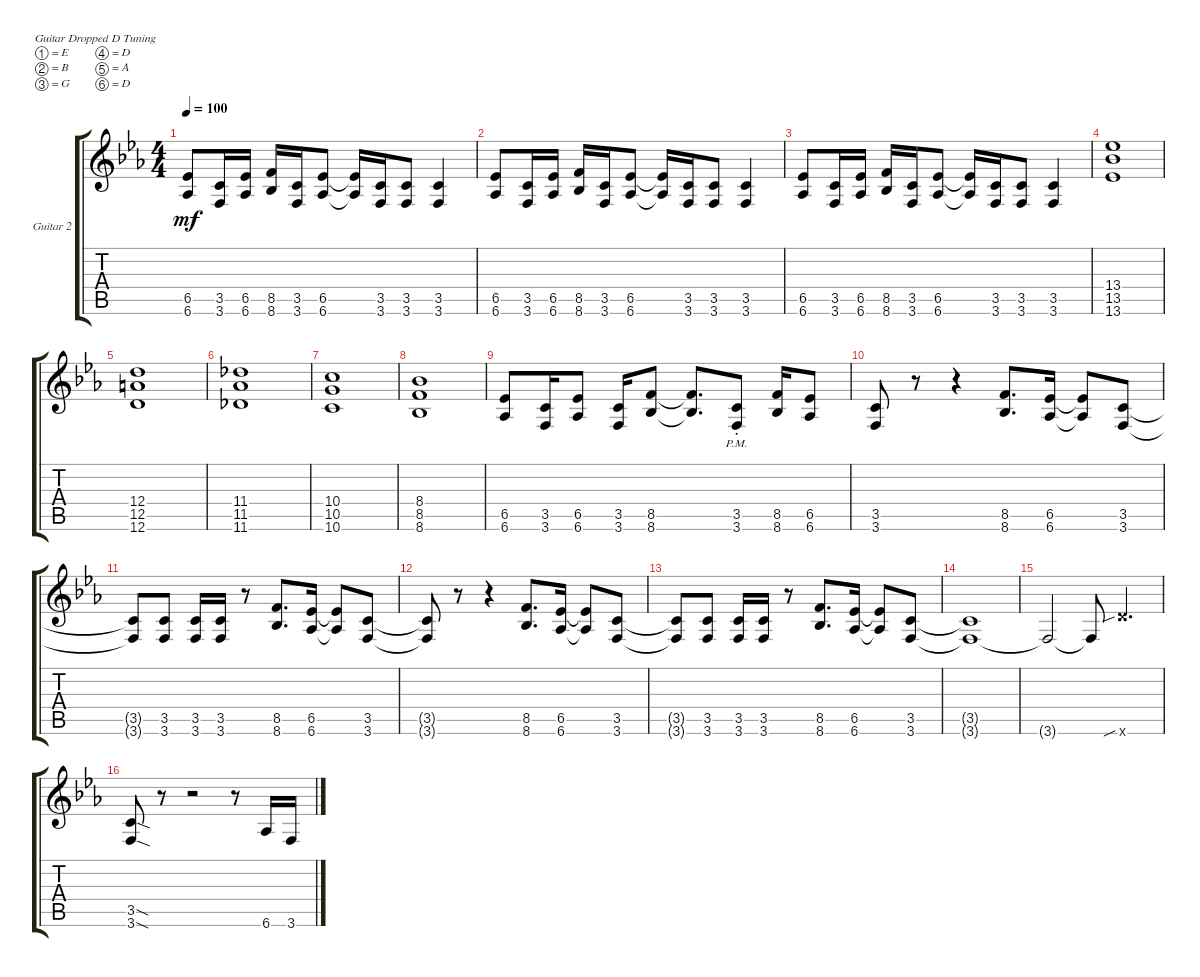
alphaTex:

\bracketExtendMode groupsimilarinstruments
\firstSystemTrackNameOrientation horizontal
\otherSystemsTrackNameOrientation horizontal
\track ("Guitar 2" "Guitar 2") {instrument distortionguitar}
\staff {score tabs}
\tuning (E4 B3 G3 D3 A2 D2)
\ts (4 4)
\tempo 100
\clef g2
\ks eb
(6.5 6.6).8{dy mf} (3.5 3.6).16 (6.5 6.6).16 (8.5 8.6).16 (3.5 3.6).16 (6.5 6.6).8 (6.5{t} 6.6{t}).16 (3.5 3.6).16 (3.5 3.6).8 (3.5 3.6).4 |
(6.5 6.6).8 (3.5 3.6).16 (6.5 6.6).16 (8.5 8.6).16 (3.5 3.6).16 (6.5 6.6).8 (6.5{t} 6.6{t}).16 (3.5 3.6).16 (3.5 3.6).8 (3.5 3.6).4 |
(6.5 6.6).8 (3.5 3.6).16 (6.5 6.6).16 (8.5 8.6).16 (3.5 3.6).16 (6.5 6.6).8 (6.5{t} 6.6{t}).16 (3.5 3.6).16 (3.5 3.6).8 (3.5 3.6).4 |
(13.4 13.5 13.6).1 |
(12.4 12.5 12.6).1 |
(11.4 11.5 11.6).1 |
(10.4 10.5 10.6).1 |
(8.4 8.5 8.6).1 |
(6.5 6.6).8 (3.5 3.6).16 (6.5 6.6).8 (3.5 3.6).16 (8.5 8.6).8 (8.5{t} 8.6{t}).8{d} (3.5{pm st} 3.6{pm st}).8 (8.5 8.6).16 (6.5 6.6).8 |
(3.5 3.6).8 r.8 r.4 (8.5 8.6).8{d} (6.5 6.6).16 (6.5{t} 6.6{t}).8 (3.5 3.6).8 |
(3.5{t} 3.6{t}).8 (3.5 3.6).8 (3.5 3.6).16 (3.5 3.6).16 r.8 (8.5 8.6).8{d} (6.5 6.6).16 (6.5{t} 6.6{t}).8 (3.5 3.6).8 |
(3.5{t} 3.6{t}).8 r.8 r.4 (8.5 8.6).8{d} (6.5 6.6).16 (6.5{t} 6.6{t}).8 (3.5 3.6).8 |
(3.5{t} 3.6{t}).8 (3.5 3.6).8 (3.5 3.6).16 (3.5 3.6).16 r.8 (8.5 8.6).8{d} (6.5 6.6).16 (6.5{t} 6.6{t}).8 (3.5 3.6).8 |
\section ("" "")
(3.5{t} 3.6{t}).1 |
3.6{t}.2 3.6{t}.8 12.6{sib x}.4{d} |
(3.5{sod} 3.6{sod}).8 r.8 r.2 r.8 6.6.16 3.6.16
